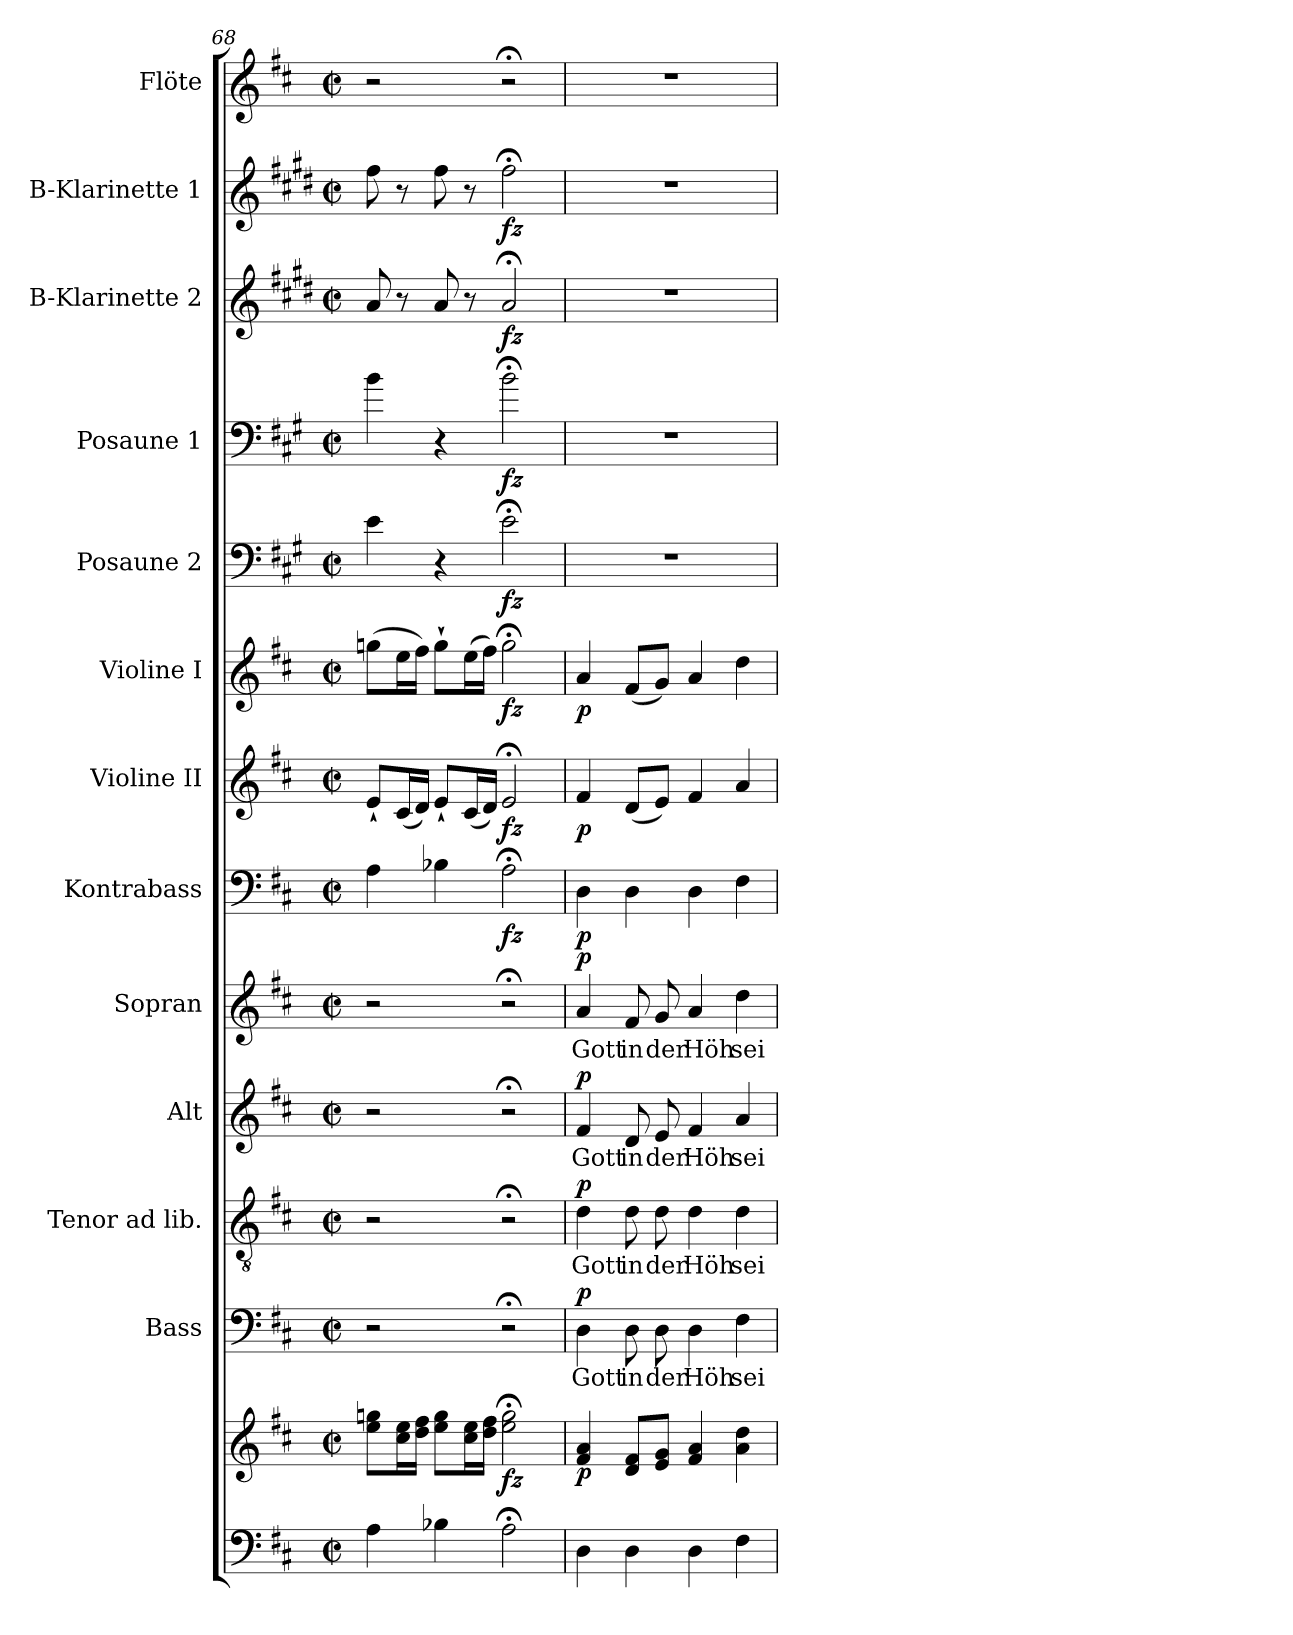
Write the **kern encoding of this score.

**kern	**kern	**dynam	**kern	**text	**dynam	**kern	**text	**dynam	**kern	**text	**dynam	**kern	**text	**dynam	**kern	**dynam	**kern	**dynam	**kern	**dynam	**kern	**dynam	**kern	**dynam	**kern	**dynam	**kern	**dynam	**kern
*part13	*part13	*part13	*part12	*part12	*part12	*part11	*part11	*part11	*part10	*part10	*part10	*part9	*part9	*part9	*part8	*part8	*part7	*part7	*part6	*part6	*part5	*part5	*part4	*part4	*part3	*part3	*part2	*part2	*part1
*staff14	*staff13	*staff13/14	*staff12	*staff12	*staff12	*staff11	*staff11	*staff11	*staff10	*staff10	*staff10	*staff9	*staff9	*staff9	*staff8	*staff8	*staff7	*staff7	*staff6	*staff6	*staff5	*staff5	*staff4	*staff4	*staff3	*staff3	*staff2	*staff2	*staff1
*	*	*	*I"Bass	*	*	*I"Tenor ad lib.	*	*	*I"Alt	*	*	*I"Sopran	*	*	*I"Kontrabass	*	*I"Violine II	*	*I"Violine I	*	*I"Posaune 2	*	*I"Posaune 1	*	*I"B-Klarinette 2	*	*I"B-Klarinette 1	*	*I"Flöte
*	*	*	*I'B.	*	*	*I'T.	*	*	*I'A.	*	*	*I'S.	*	*	*I'Kb.	*	*I'Vl. II	*	*I'Vl. I	*	*I'Pos 2	*	*I'Pos. 1	*	*I'B Kl. 2	*	*I'B Kl. 1	*	*I'Fl.
*clefF4	*clefG2	*	*clefF4	*	*	*clefGv2	*	*	*clefG2	*	*	*clefG2	*	*	*clefF4	*	*clefG2	*	*clefG2	*	*clefF4	*	*clefF4	*	*clefG2	*	*clefG2	*	*clefG2
*	*	*	*	*	*	*	*	*	*	*	*	*	*	*	*ITrd7c12	*	*	*	*	*	*ITrd4c7	*	*ITrd4c7	*	*ITrd1c2	*	*ITrd1c2	*	*
*k[f#c#]	*k[f#c#]	*	*k[f#c#]	*	*	*k[f#c#]	*	*	*k[f#c#]	*	*	*k[f#c#]	*	*	*k[f#c#]	*	*k[f#c#]	*	*k[f#c#]	*	*k[f#c#]	*	*k[f#c#]	*	*k[f#c#]	*	*k[f#c#]	*	*k[f#c#]
*D:	*D:	*	*D:	*	*	*D:	*	*	*D:	*	*	*D:	*	*	*D:	*	*D:	*	*D:	*	*D:	*	*D:	*	*D:	*	*D:	*	*D:
*M2/2	*M2/2	*	*M2/2	*	*	*M2/2	*	*	*M2/2	*	*	*M2/2	*	*	*M2/2	*	*M2/2	*	*M2/2	*	*M2/2	*	*M2/2	*	*M2/2	*	*M2/2	*	*M2/2
*met(c|)	*met(c|)	*	*met(c|)	*	*	*met(c|)	*	*	*met(c|)	*	*	*met(c|)	*	*	*met(c|)	*	*met(c|)	*	*met(c|)	*	*met(c|)	*	*met(c|)	*	*met(c|)	*	*met(c|)	*	*met(c|)
=68	=68	=68	=68	=68	=68	=68	=68	=68	=68	=68	=68	=68	=68	=68	=68	=68	=68	=68	=68	=68	=68	=68	=68	=68	=68	=68	=68	=68	=68
4A\	8ee\ 8ggn\L	.	2r	.	.	2r	.	.	2r	.	.	2r	.	.	4AA\	.	8e`</L	.	(>8ggn\L	.	4A\	.	4e\	.	8g/	.	8ee\	.	2r
.	16cc#\ 16ee\L	.	.	.	.	.	.	.	.	.	.	.	.	.	.	.	(<16c#/L	.	16ee\L	.	.	.	.	.	8r	.	8r	.	.
.	16dd\ 16ff#\JJ	.	.	.	.	.	.	.	.	.	.	.	.	.	.	.	16d/JJ)	.	16ff#\JJ)	.	.	.	.	.	.	.	.	.	.
4B-X\	8ee\ 8gg\L	.	.	.	.	.	.	.	.	.	.	.	.	.	4BB-X\	.	8e`</L	.	8gg`>\L	.	4r	.	4r	.	8g/	.	8ee\	.	.
.	16cc#\ 16ee\L	.	.	.	.	.	.	.	.	.	.	.	.	.	.	.	(<16c#/L	.	(>16ee\L	.	.	.	.	.	8r	.	8r	.	.
.	16dd\ 16ff#\JJ	.	.	.	.	.	.	.	.	.	.	.	.	.	.	.	16d/JJ)	.	16ff#\JJ)	.	.	.	.	.	.	.	.	.	.
!	!	!LO:DY:b	!	!	!	!	!	!	!	!	!	!	!	!	!	!LO:DY:b	!	!LO:DY:b	!	!LO:DY:b	!	!LO:DY:b	!	!LO:DY:b	!	!LO:DY:b	!	!LO:DY:b	!
2A;<\	2ee\;< 2gg\;<	fz	2r;<	.	.	2r;<	.	.	2r;<	.	.	2r;<	.	.	2AA;<\	fz	2e;</	fz	2gg;<\	fz	2A;<\	fz	2e;<\	fz	2g;</	fz	2ee;<\	fz	2r;<
=69	=69	=69	=69	=69	=69	=69	=69	=69	=69	=69	=69	=69	=69	=69	=69	=69	=69	=69	=69	=69	=69	=69	=69	=69	=69	=69	=69	=69	=69
!	!	!LO:DY:b	!	!LO:LY:b	!LO:DY:a	!	!LO:LY:b	!LO:DY:a	!	!LO:LY:b	!LO:DY:a	!	!LO:LY:b	!LO:DY:a	!	!LO:DY:b	!	!LO:DY:b	!	!LO:DY:b	!	!	!	!	!	!	!	!	!
4D\	4f#/ 4a/	p	4D\	Gott	p	4d\	Gott	p	4f#/	Gott	p	4a/	Gott	p	4DD\	p	4f#/	p	4a/	p	1r	.	1r	.	1r	.	1r	.	1r
!	!	!	!	!LO:LY:b	!	!	!LO:LY:b	!	!	!LO:LY:b	!	!	!LO:LY:b	!	!	!	!	!	!	!	!	!	!	!	!	!	!	!	!
4D\	8d/ 8f#/L	.	8D\	in	.	8d\	in	.	8d/	in	.	8f#/	in	.	4DD\	.	(<8d/L	.	(<8f#/L	.	.	.	.	.	.	.	.	.	.
!	!	!	!	!LO:LY:b	!	!	!LO:LY:b	!	!	!LO:LY:b	!	!	!LO:LY:b	!	!	!	!	!	!	!	!	!	!	!	!	!	!	!	!
.	8e/ 8g/J	.	8D\	der	.	8d\	der	.	8e/	der	.	8g/	der	.	.	.	8e/J)	.	8g/J)	.	.	.	.	.	.	.	.	.	.
!	!	!	!	!LO:LY:b	!	!	!LO:LY:b	!	!	!LO:LY:b	!	!	!LO:LY:b	!	!	!	!	!	!	!	!	!	!	!	!	!	!	!	!
4D\	4f#/ 4a/	.	4D\	Höh	.	4d\	Höh	.	4f#/	Höh	.	4a/	Höh	.	4DD\	.	4f#/	.	4a/	.	.	.	.	.	.	.	.	.	.
!	!	!	!	!LO:LY:b	!	!	!LO:LY:b	!	!	!LO:LY:b	!	!	!LO:LY:b	!	!	!	!	!	!	!	!	!	!	!	!	!	!	!	!
4F#\	4a\ 4dd\	.	4F#\	sei	.	4d\	sei	.	4a/	sei	.	4dd\	sei	.	4FF#\	.	4a/	.	4dd\	.	.	.	.	.	.	.	.	.	.
=	=	=	=	=	=	=	=	=	=	=	=	=	=	=	=	=	=	=	=	=	=	=	=	=	=	=	=	=	=
*-	*-	*-	*-	*-	*-	*-	*-	*-	*-	*-	*-	*-	*-	*-	*-	*-	*-	*-	*-	*-	*-	*-	*-	*-	*-	*-	*-	*-	*-
